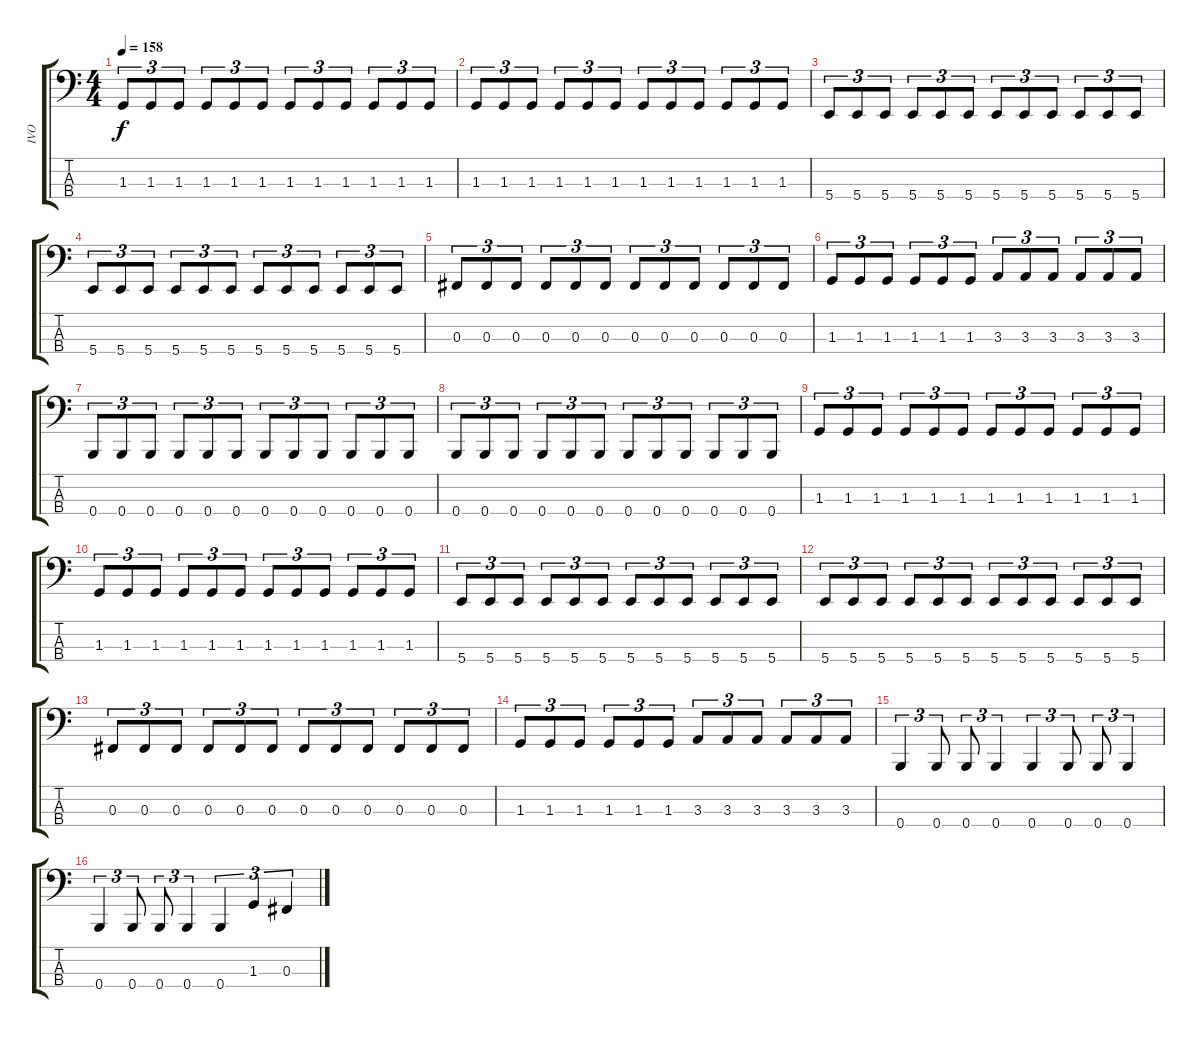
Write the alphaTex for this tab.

\track ("IVO" "IVO") {instrument electricbasspick}
\staff {score tabs}
\tuning (E2 B1 Gb1 B0) {hide}
\ts (4 4)
\tempo 158
\clef f4
\ks c
1.3.8{tu (3 2) dy f} 1.3.8{tu (3 2)} 1.3.8{tu (3 2)} 1.3.8{tu (3 2)} 1.3.8{tu (3 2)} 1.3.8{tu (3 2)} 1.3.8{tu (3 2)} 1.3.8{tu (3 2)} 1.3.8{tu (3 2)} 1.3.8{tu (3 2)} 1.3.8{tu (3 2)} 1.3.8{tu (3 2)} |
1.3.8{tu (3 2)} 1.3.8{tu (3 2)} 1.3.8{tu (3 2)} 1.3.8{tu (3 2)} 1.3.8{tu (3 2)} 1.3.8{tu (3 2)} 1.3.8{tu (3 2)} 1.3.8{tu (3 2)} 1.3.8{tu (3 2)} 1.3.8{tu (3 2)} 1.3.8{tu (3 2)} 1.3.8{tu (3 2)} |
5.4.8{tu (3 2)} 5.4.8{tu (3 2)} 5.4.8{tu (3 2)} 5.4.8{tu (3 2)} 5.4.8{tu (3 2)} 5.4.8{tu (3 2)} 5.4.8{tu (3 2)} 5.4.8{tu (3 2)} 5.4.8{tu (3 2)} 5.4.8{tu (3 2)} 5.4.8{tu (3 2)} 5.4.8{tu (3 2)} |
5.4.8{tu (3 2)} 5.4.8{tu (3 2)} 5.4.8{tu (3 2)} 5.4.8{tu (3 2)} 5.4.8{tu (3 2)} 5.4.8{tu (3 2)} 5.4.8{tu (3 2)} 5.4.8{tu (3 2)} 5.4.8{tu (3 2)} 5.4.8{tu (3 2)} 5.4.8{tu (3 2)} 5.4.8{tu (3 2)} |
0.3.8{tu (3 2)} 0.3.8{tu (3 2)} 0.3.8{tu (3 2)} 0.3.8{tu (3 2)} 0.3.8{tu (3 2)} 0.3.8{tu (3 2)} 0.3.8{tu (3 2)} 0.3.8{tu (3 2)} 0.3.8{tu (3 2)} 0.3.8{tu (3 2)} 0.3.8{tu (3 2)} 0.3.8{tu (3 2)} |
1.3.8{tu (3 2)} 1.3.8{tu (3 2)} 1.3.8{tu (3 2)} 1.3.8{tu (3 2)} 1.3.8{tu (3 2)} 1.3.8{tu (3 2)} 3.3.8{tu (3 2)} 3.3.8{tu (3 2)} 3.3.8{tu (3 2)} 3.3.8{tu (3 2)} 3.3.8{tu (3 2)} 3.3.8{tu (3 2)} |
0.4.8{tu (3 2)} 0.4.8{tu (3 2)} 0.4.8{tu (3 2)} 0.4.8{tu (3 2)} 0.4.8{tu (3 2)} 0.4.8{tu (3 2)} 0.4.8{tu (3 2)} 0.4.8{tu (3 2)} 0.4.8{tu (3 2)} 0.4.8{tu (3 2)} 0.4.8{tu (3 2)} 0.4.8{tu (3 2)} |
0.4.8{tu (3 2)} 0.4.8{tu (3 2)} 0.4.8{tu (3 2)} 0.4.8{tu (3 2)} 0.4.8{tu (3 2)} 0.4.8{tu (3 2)} 0.4.8{tu (3 2)} 0.4.8{tu (3 2)} 0.4.8{tu (3 2)} 0.4.8{tu (3 2)} 0.4.8{tu (3 2)} 0.4.8{tu (3 2)} |
1.3.8{tu (3 2)} 1.3.8{tu (3 2)} 1.3.8{tu (3 2)} 1.3.8{tu (3 2)} 1.3.8{tu (3 2)} 1.3.8{tu (3 2)} 1.3.8{tu (3 2)} 1.3.8{tu (3 2)} 1.3.8{tu (3 2)} 1.3.8{tu (3 2)} 1.3.8{tu (3 2)} 1.3.8{tu (3 2)} |
1.3.8{tu (3 2)} 1.3.8{tu (3 2)} 1.3.8{tu (3 2)} 1.3.8{tu (3 2)} 1.3.8{tu (3 2)} 1.3.8{tu (3 2)} 1.3.8{tu (3 2)} 1.3.8{tu (3 2)} 1.3.8{tu (3 2)} 1.3.8{tu (3 2)} 1.3.8{tu (3 2)} 1.3.8{tu (3 2)} |
5.4.8{tu (3 2)} 5.4.8{tu (3 2)} 5.4.8{tu (3 2)} 5.4.8{tu (3 2)} 5.4.8{tu (3 2)} 5.4.8{tu (3 2)} 5.4.8{tu (3 2)} 5.4.8{tu (3 2)} 5.4.8{tu (3 2)} 5.4.8{tu (3 2)} 5.4.8{tu (3 2)} 5.4.8{tu (3 2)} |
5.4.8{tu (3 2)} 5.4.8{tu (3 2)} 5.4.8{tu (3 2)} 5.4.8{tu (3 2)} 5.4.8{tu (3 2)} 5.4.8{tu (3 2)} 5.4.8{tu (3 2)} 5.4.8{tu (3 2)} 5.4.8{tu (3 2)} 5.4.8{tu (3 2)} 5.4.8{tu (3 2)} 5.4.8{tu (3 2)} |
0.3.8{tu (3 2)} 0.3.8{tu (3 2)} 0.3.8{tu (3 2)} 0.3.8{tu (3 2)} 0.3.8{tu (3 2)} 0.3.8{tu (3 2)} 0.3.8{tu (3 2)} 0.3.8{tu (3 2)} 0.3.8{tu (3 2)} 0.3.8{tu (3 2)} 0.3.8{tu (3 2)} 0.3.8{tu (3 2)} |
1.3.8{tu (3 2)} 1.3.8{tu (3 2)} 1.3.8{tu (3 2)} 1.3.8{tu (3 2)} 1.3.8{tu (3 2)} 1.3.8{tu (3 2)} 3.3.8{tu (3 2)} 3.3.8{tu (3 2)} 3.3.8{tu (3 2)} 3.3.8{tu (3 2)} 3.3.8{tu (3 2)} 3.3.8{tu (3 2)} |
0.4.4{tu (3 2)} 0.4.8{tu (3 2)} 0.4.8{tu (3 2)} 0.4.4{tu (3 2)} 0.4.4{tu (3 2)} 0.4.8{tu (3 2)} 0.4.8{tu (3 2)} 0.4.4{tu (3 2)} |
0.4.4{tu (3 2)} 0.4.8{tu (3 2)} 0.4.8{tu (3 2)} 0.4.4{tu (3 2)} 0.4.4{tu (3 2)} 1.3.4{tu (3 2)} 0.3.4{tu (3 2)}
